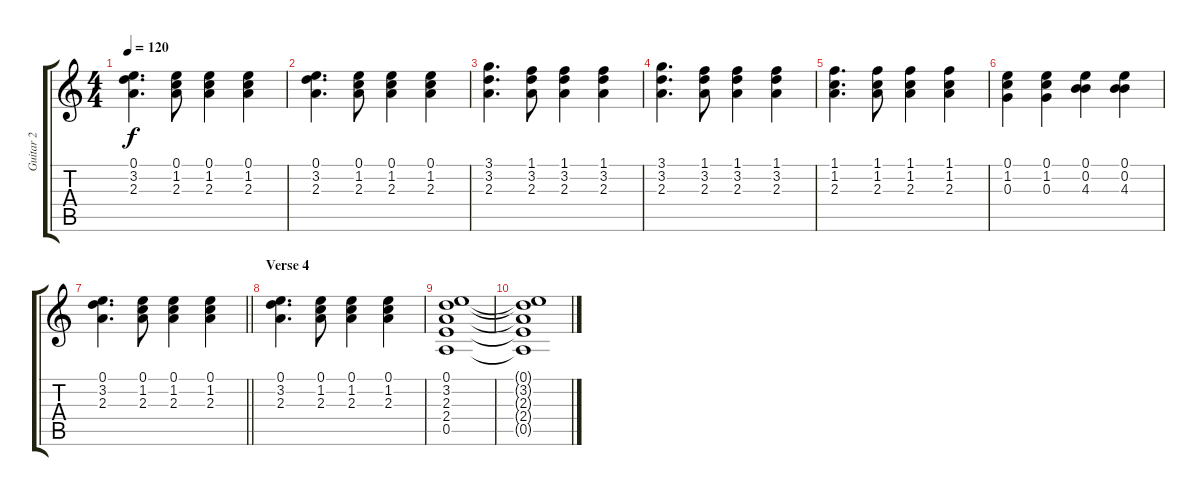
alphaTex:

\track ("Guitar 2" "Guitar 2") {instrument distortionguitar}
\staff {score tabs}
\tuning (E4 B3 G3 D3 A2 E2) {hide}
\ts (4 4)
\tempo 120
\clef g2
\ks c
(0.1 3.2 2.3).4{d dy f} (0.1 1.2 2.3).8 (0.1 1.2 2.3).4 (0.1 1.2 2.3).4 |
(0.1 3.2 2.3).4{d} (0.1 1.2 2.3).8 (0.1 1.2 2.3).4 (0.1 1.2 2.3).4 |
(3.1 3.2 2.3).4{d} (1.1 3.2 2.3).8 (1.1 3.2 2.3).4 (1.1 3.2 2.3).4 |
(3.1 3.2 2.3).4{d} (1.1 3.2 2.3).8 (1.1 3.2 2.3).4 (1.1 3.2 2.3).4 |
(1.1 1.2 2.3).4{d} (1.1 1.2 2.3).8 (1.1 1.2 2.3).4 (1.1 1.2 2.3).4 |
(0.1 1.2 0.3).4 (0.1 1.2 0.3).4 (0.1 0.2 4.3).4 (0.1 0.2 4.3).4 |
\barLineRight lightlight
(0.1 3.2 2.3).4{d} (0.1 1.2 2.3).8 (0.1 1.2 2.3).4 (0.1 1.2 2.3).4 |
\section ("" "Verse 4")
(0.1 3.2 2.3).4{d} (0.1 1.2 2.3).8 (0.1 1.2 2.3).4 (0.1 1.2 2.3).4 |
(0.1 3.2 2.3 2.4 0.5).1 |
(0.1{t} 3.2{t} 2.3{t} 2.4{t} 0.5{t}).1
